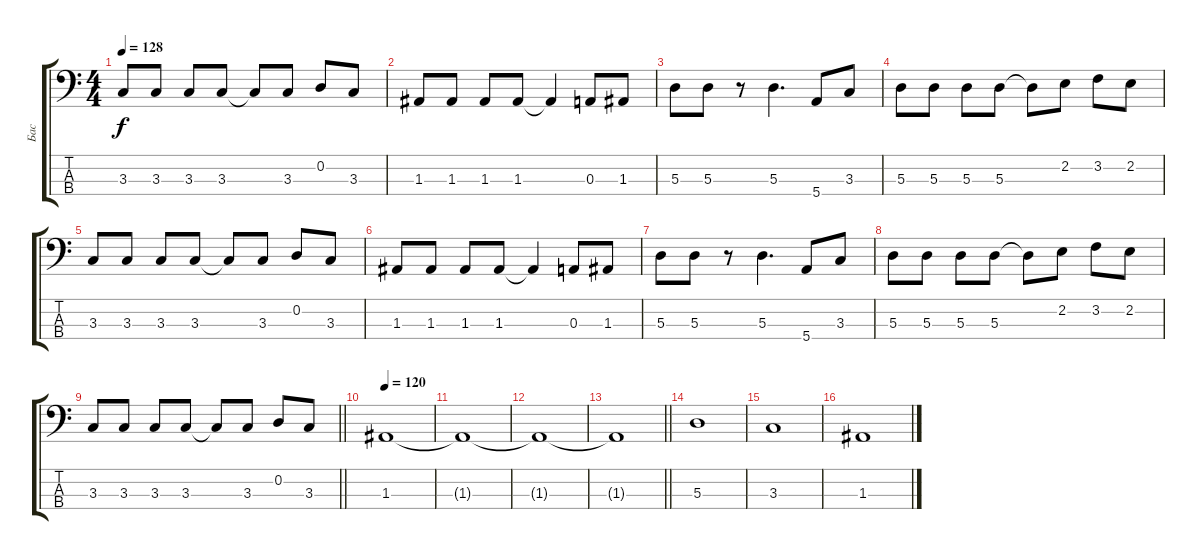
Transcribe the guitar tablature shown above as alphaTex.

\track ("Бас" "Бас") {instrument electricbassfinger}
\staff {score tabs}
\tuning (G2 D2 A1 E1) {hide}
\ts (4 4)
\tempo 128
\clef f4
\ks c
3.3.8{dy f} 3.3.8 3.3.8 3.3.8 3.3{t}.8 3.3.8 0.2.8 3.3.8 |
1.3.8 1.3.8 1.3.8 1.3.8 1.3{t}.4 0.3.8 1.3.8 |
5.3.8 5.3.8 r.8 5.3.4{d} 5.4.8 3.3.8 |
5.3.8 5.3.8 5.3.8 5.3.8 5.3{t}.8 2.2.8 3.2.8 2.2.8 |
3.3.8 3.3.8 3.3.8 3.3.8 3.3{t}.8 3.3.8 0.2.8 3.3.8 |
1.3.8 1.3.8 1.3.8 1.3.8 1.3{t}.4 0.3.8 1.3.8 |
5.3.8 5.3.8 r.8 5.3.4{d} 5.4.8 3.3.8 |
5.3.8 5.3.8 5.3.8 5.3.8 5.3{t}.8 2.2.8 3.2.8 2.2.8 |
\barLineRight lightlight
3.3.8 3.3.8 3.3.8 3.3.8 3.3{t}.8 3.3.8 0.2.8 3.3.8 |
\tempo 120
1.3.1 |
1.3{t}.1 |
1.3{t}.1 |
\barLineRight lightlight
1.3{t}.1 |
5.3.1 |
3.3.1 |
1.3.1
